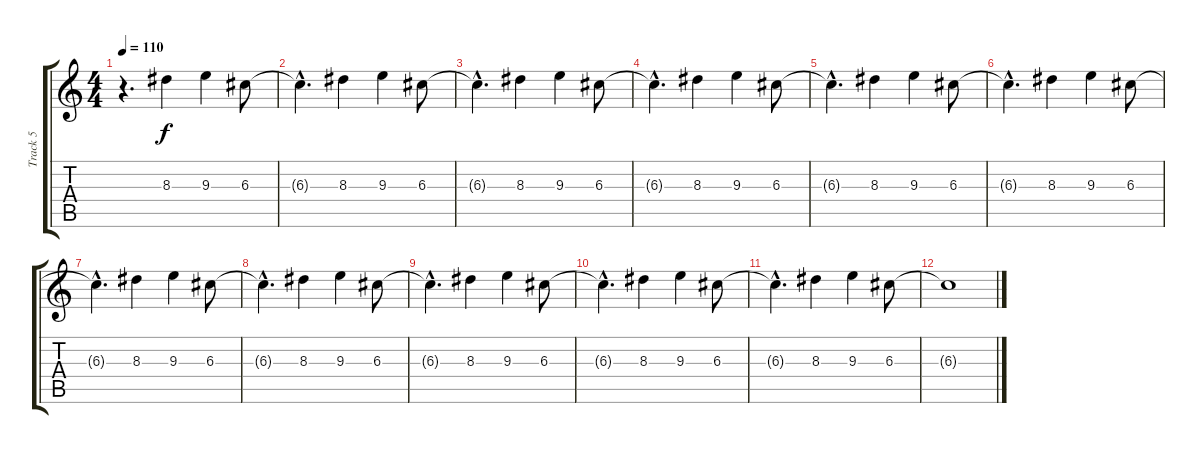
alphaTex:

\track ("Track 5" "Track 5") {instrument overdrivenguitar}
\staff {score tabs}
\tuning (E4 B3 G3 D3 A2 E2) {hide}
\ts (4 4)
\tempo 110
\clef g2
\ks c
r.4{d dy f} 8.3.4 9.3.4 6.3.8 |
6.3{hac t}.4{d} 8.3.4 9.3.4 6.3.8 |
6.3{hac t}.4{d} 8.3.4 9.3.4 6.3.8 |
6.3{hac t}.4{d} 8.3.4 9.3.4 6.3.8 |
6.3{hac t}.4{d} 8.3.4 9.3.4 6.3.8 |
6.3{hac t}.4{d} 8.3.4 9.3.4 6.3.8 |
6.3{hac t}.4{d} 8.3.4 9.3.4 6.3.8 |
6.3{hac t}.4{d} 8.3.4 9.3.4 6.3.8 |
6.3{hac t}.4{d} 8.3.4 9.3.4 6.3.8 |
6.3{hac t}.4{d} 8.3.4 9.3.4 6.3.8 |
6.3{hac t}.4{d} 8.3.4 9.3.4 6.3.8 |
6.3{t}.1
